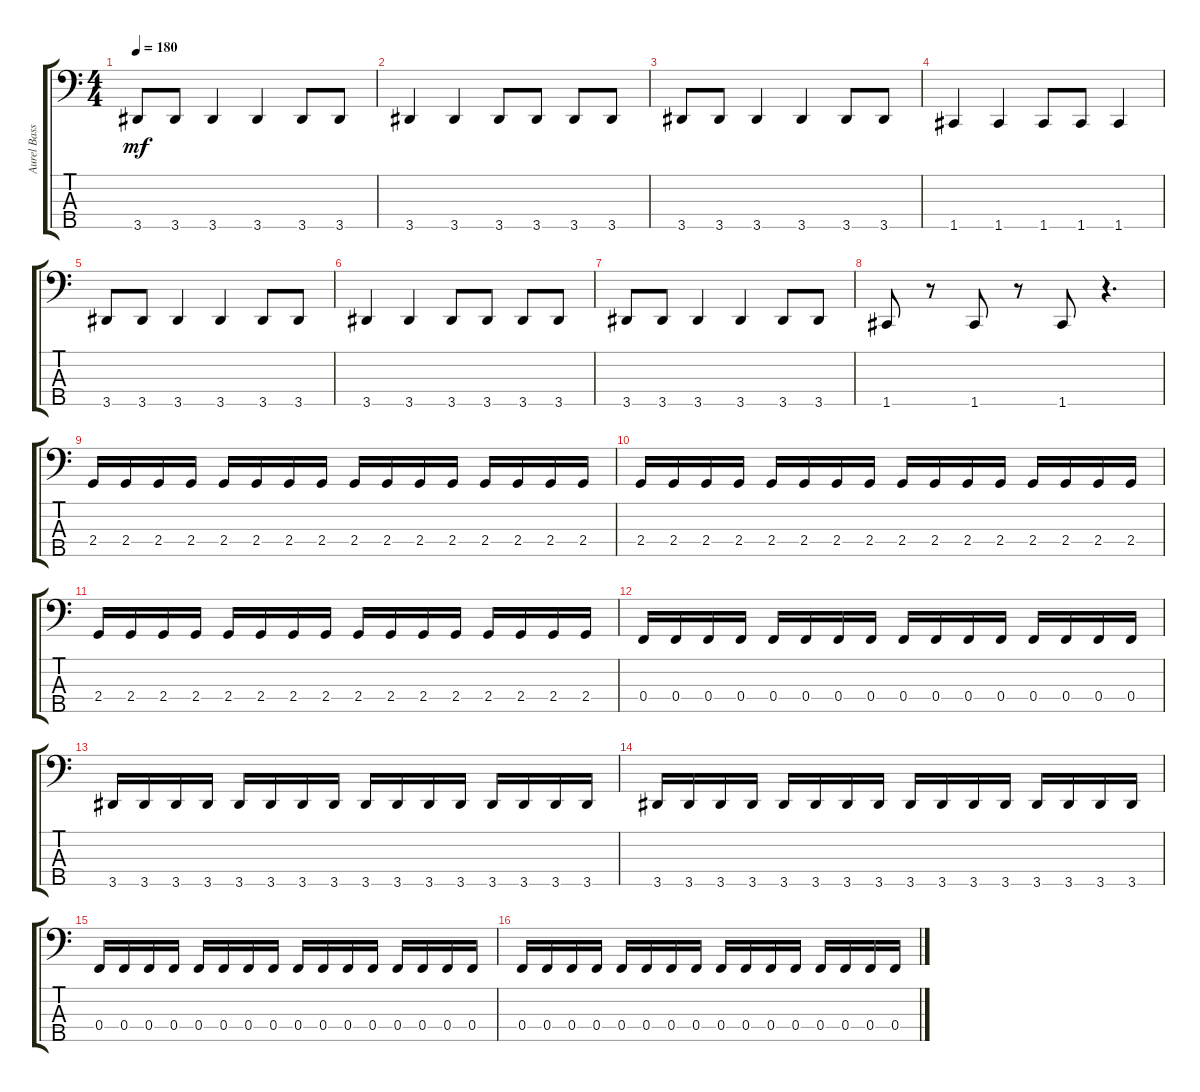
\track ("Aurel Bass" "Aurel Bass") {instrument electricbassfinger}
\staff {score tabs}
\tuning (Ab2 Eb2 Bb1 F1 C1) {hide}
\ts (4 4)
\tempo 180
\clef f4
\ks c
3.5.8{dy mf} 3.5.8 3.5.4 3.5.4 3.5.8 3.5.8 |
3.5.4 3.5.4 3.5.8 3.5.8 3.5.8 3.5.8 |
3.5.8 3.5.8 3.5.4 3.5.4 3.5.8 3.5.8 |
1.5.4 1.5.4 1.5.8 1.5.8 1.5.4 |
3.5.8 3.5.8 3.5.4 3.5.4 3.5.8 3.5.8 |
3.5.4 3.5.4 3.5.8 3.5.8 3.5.8 3.5.8 |
3.5.8 3.5.8 3.5.4 3.5.4 3.5.8 3.5.8 |
1.5.8 r.8 1.5.8 r.8 1.5.8 r.4{d} |
2.4.16 2.4.16 2.4.16 2.4.16 2.4.16 2.4.16 2.4.16 2.4.16 2.4.16 2.4.16 2.4.16 2.4.16 2.4.16 2.4.16 2.4.16 2.4.16 |
2.4.16 2.4.16 2.4.16 2.4.16 2.4.16 2.4.16 2.4.16 2.4.16 2.4.16 2.4.16 2.4.16 2.4.16 2.4.16 2.4.16 2.4.16 2.4.16 |
2.4.16 2.4.16 2.4.16 2.4.16 2.4.16 2.4.16 2.4.16 2.4.16 2.4.16 2.4.16 2.4.16 2.4.16 2.4.16 2.4.16 2.4.16 2.4.16 |
0.4.16 0.4.16 0.4.16 0.4.16 0.4.16 0.4.16 0.4.16 0.4.16 0.4.16 0.4.16 0.4.16 0.4.16 0.4.16 0.4.16 0.4.16 0.4.16 |
3.5.16 3.5.16 3.5.16 3.5.16 3.5.16 3.5.16 3.5.16 3.5.16 3.5.16 3.5.16 3.5.16 3.5.16 3.5.16 3.5.16 3.5.16 3.5.16 |
3.5.16 3.5.16 3.5.16 3.5.16 3.5.16 3.5.16 3.5.16 3.5.16 3.5.16 3.5.16 3.5.16 3.5.16 3.5.16 3.5.16 3.5.16 3.5.16 |
0.4.16 0.4.16 0.4.16 0.4.16 0.4.16 0.4.16 0.4.16 0.4.16 0.4.16 0.4.16 0.4.16 0.4.16 0.4.16 0.4.16 0.4.16 0.4.16 |
0.4.16 0.4.16 0.4.16 0.4.16 0.4.16 0.4.16 0.4.16 0.4.16 0.4.16 0.4.16 0.4.16 0.4.16 0.4.16 0.4.16 0.4.16 0.4.16
